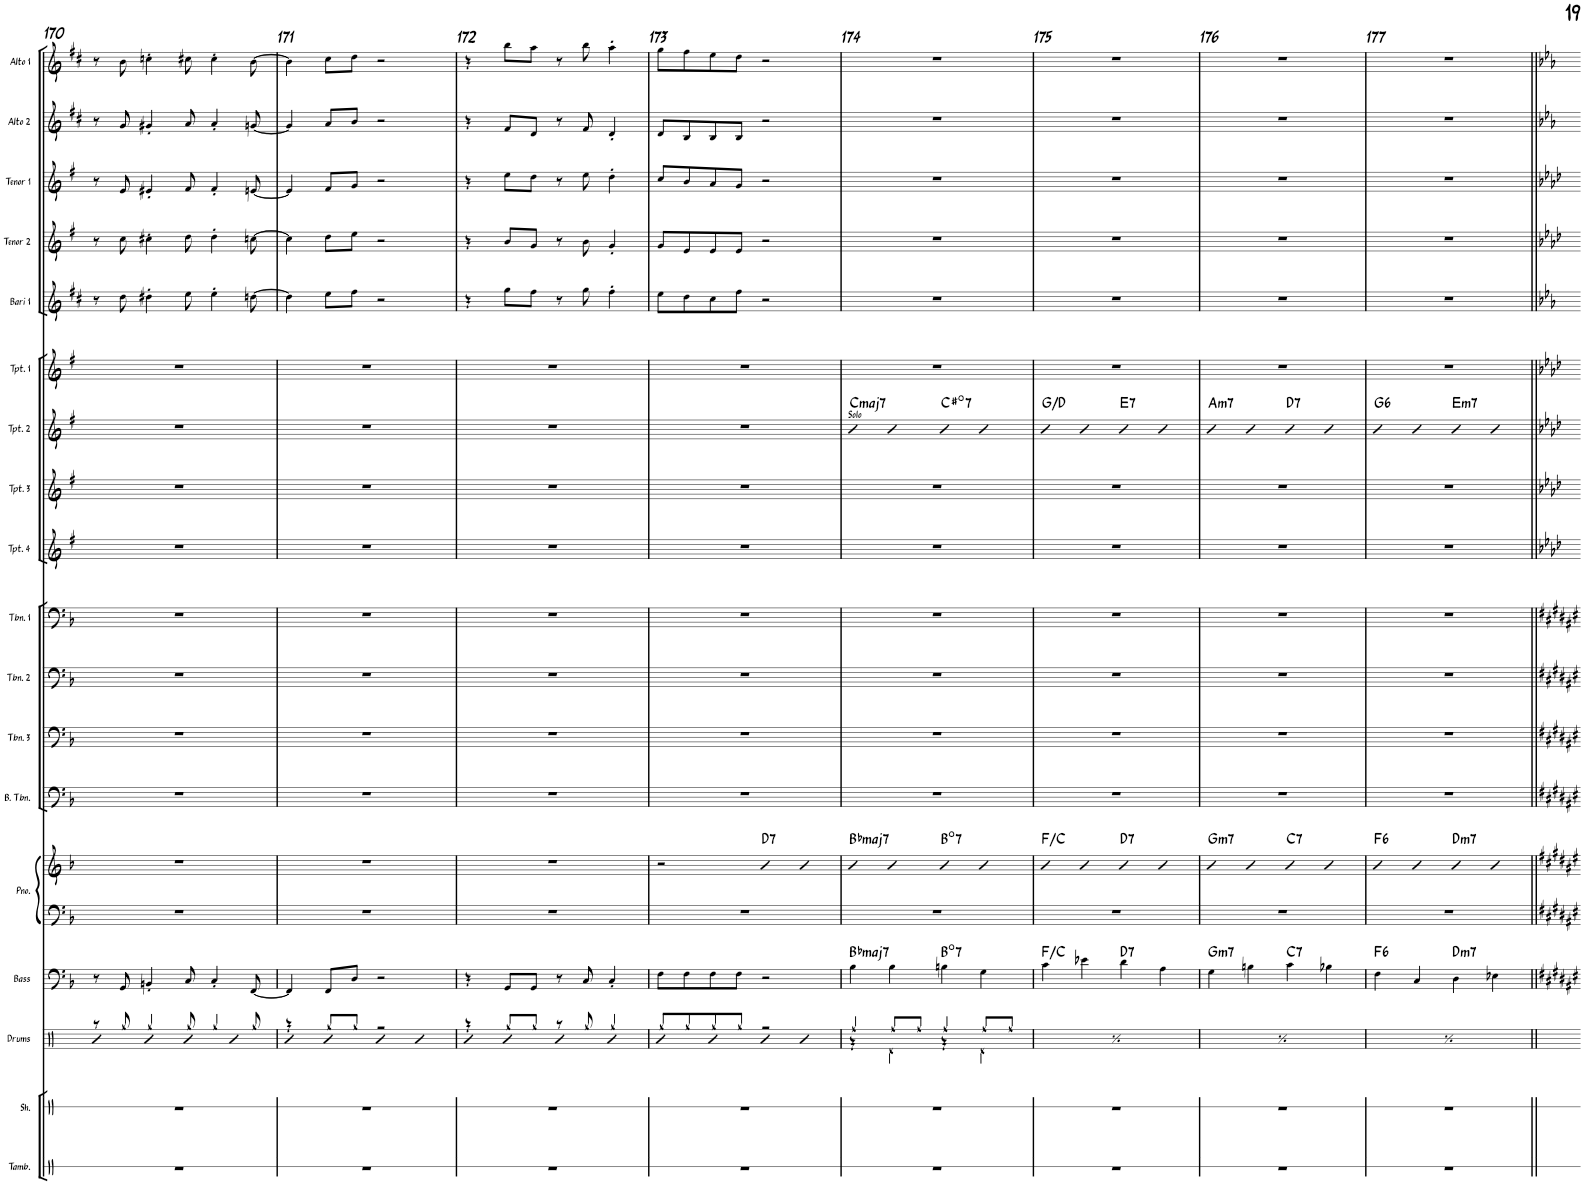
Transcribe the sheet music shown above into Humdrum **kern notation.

**kern	**kern	**kern	**kern	**harte	**kern	**kern	**harte	**kern	**kern	**kern	**kern	**kern	**kern	**kern	**harte	**kern	**kern	**kern	**kern	**kern	**kern
*part18	*part17	*part16	*part15	*part15	*part14	*part14	*part14	*part13	*part12	*part11	*part10	*part9	*part8	*part7	*part7	*part6	*part5	*part4	*part3	*part2	*part1
*staff19	*staff18	*staff17	*staff16	*	*staff15	*staff14	*	*staff13	*staff12	*staff11	*staff10	*staff9	*staff8	*staff7	*	*staff6	*staff5	*staff4	*staff3	*staff2	*staff1
*I"Tambourine	*I"Shaker	*I"Drums	*I"Bass	*	*I"Piano	*	*	*I"Bass Trombone	*I"Trombone 3	*I"Trombone 2	*I"Trombone 1	*I"Trumpet 4	*I"Trumpet 3	*I"Trumpet 2	*	*I"Trumpet 1	*I"Bari Sax 1	*I"Tenor Sax 2	*I"Tenor Sax 1	*I"Alto Sax 2	*I"Alto Sax 1
*I'Tamb.	*I'Sh.	*I'Drums	*I'Bass	*	*I'Pno.	*	*	*I'B. Tbn.	*I'Tbn. 3	*I'Tbn. 2	*I'Tbn. 1	*I'Tpt. 4	*I'Tpt. 3	*I'Tpt. 2	*	*I'Tpt. 1	*I'Bari 1	*I'Tenor 2	*I'Tenor 1	*I'Alto 2	*I'Alto 1
!!LO:PB:g=z
*clefX	*clefX	*clefX	*clefF4	*	*clefF4	*clefG2	*	*clefF4	*clefF4	*clefF4	*clefF4	*clefG2	*clefG2	*clefG2	*	*clefG2	*clefG2	*clefG2	*clefG2	*clefG2	*clefG2
*	*	*	*Trd7c12	*	*	*	*	*	*	*	*	*Trd1c2	*Trd1c2	*Trd1c2	*	*Trd1c2	*Trd12c21	*Trd8c14	*Trd8c14	*Trd5c9	*Trd5c9
*k[]	*k[]	*k[]	*k[b-]	*	*k[b-]	*k[b-]	*	*k[b-]	*k[b-]	*k[b-]	*k[b-]	*k[f#]	*k[f#]	*k[f#]	*	*k[f#]	*k[f#c#]	*k[f#]	*k[f#]	*k[f#c#]	*k[f#c#]
*M4/4	*M4/4	*M4/4	*M4/4	*	*M4/4	*M4/4	*	*M4/4	*M4/4	*M4/4	*M4/4	*M4/4	*M4/4	*M4/4	*	*M4/4	*M4/4	*M4/4	*M4/4	*M4/4	*M4/4
=170	=170	=170	=170	=170	=170	=170	=170	=170	=170	=170	=170	=170	=170	=170	=170	=170	=170	=170	=170	=170	=170
*	*	*^	*	*	*	*	*	*	*	*	*	*	*	*	*	*	*	*	*	*	*
1r	1r	8r	4R	8r	.	1r	1r	.	1r	1r	1r	1r	1r	1r	1r	.	1r	8r	8r	8r	8r	8r
.	.	8Rgg/	.	8GG/	.	.	.	.	.	.	.	.	.	.	.	.	.	8dd\	8cc\	8e/	8g/	8b\
.	.	4Rgg/	4R	4BBn'/	.	.	.	.	.	.	.	.	.	.	.	.	.	4dd#X'\	4cc#X'\	4e#X'/	4g#X'/	4ccn'\
.	.	8Rgg/	4R	8C/	.	.	.	.	.	.	.	.	.	.	.	.	.	8ee\	8dd\	8f#/	8a/	8cc#X\
.	.	4Rgg/	.	4C'/	.	.	.	.	.	.	.	.	.	.	.	.	.	4ee'\	4dd'\	4f#'/	4a'/	4cc#'\
.	.	.	4R	.	.	.	.	.	.	.	.	.	.	.	.	.	.	.	.	.	.	.
.	.	8Rgg/	.	[8FF/	.	.	.	.	.	.	.	.	.	.	.	.	.	[8ddn\	[8ccn\	[8en/	[8gn/	[8b\
=171	=171	=171	=171	=171	=171	=171	=171	=171	=171	=171	=171	=171	=171	=171	=171	=171	=171	=171	=171	=171	=171	=171
1r	1r	4r	4R	4FF/]	.	1r	1r	.	1r	1r	1r	1r	1r	1r	1r	.	1r	4dd\]	4cc\]	4e/]	4g/]	4b\]
.	.	8Rgg/L	4R	8FF/L	.	.	.	.	.	.	.	.	.	.	.	.	.	8ee\L	8dd\L	8f#/L	8a/L	8cc#\L
.	.	8Rgg/J	.	8D/J	.	.	.	.	.	.	.	.	.	.	.	.	.	8ff#\J	8ee\J	8g/J	8b/J	8dd\J
.	.	2r	4R	2r	.	.	.	.	.	.	.	.	.	.	.	.	.	2r	2r	2r	2r	2r
.	.	.	4R	.	.	.	.	.	.	.	.	.	.	.	.	.	.	.	.	.	.	.
=172	=172	=172	=172	=172	=172	=172	=172	=172	=172	=172	=172	=172	=172	=172	=172	=172	=172	=172	=172	=172	=172	=172
1r	1r	4r	4R	4r	.	1r	1r	.	1r	1r	1r	1r	1r	1r	1r	.	1r	4r	4r	4r	4r	4r
.	.	8Rgg/L	4R	8GG/L	.	.	.	.	.	.	.	.	.	.	.	.	.	8gg\L	8b/L	8ee\L	8f#/L	8bb\L
.	.	8Rgg/J	.	8GG/J	.	.	.	.	.	.	.	.	.	.	.	.	.	8ff#\J	8g/J	8dd\J	8d/J	8aa\J
.	.	8r	4R	8r	.	.	.	.	.	.	.	.	.	.	.	.	.	8r	8r	8r	8r	8r
.	.	8Rgg/	.	8C/	.	.	.	.	.	.	.	.	.	.	.	.	.	8gg\	8b\	8ee\	8f#/	8bb\
.	.	4Rgg/	4R	4C'/	.	.	.	.	.	.	.	.	.	.	.	.	.	4ff#'\	4g'/	4dd'\	4d'/	4aa'\
=173	=173	=173	=173	=173	=173	=173	=173	=173	=173	=173	=173	=173	=173	=173	=173	=173	=173	=173	=173	=173	=173	=173
1r	1r	8Rgg/L	4R	8F\L	.	1r	2r	.	1r	1r	1r	1r	1r	1r	1r	.	1r	8ee\L	8g/L	8cc/L	8d/L	8gg\L
.	.	8Rgg/	.	8F\	.	.	.	.	.	.	.	.	.	.	.	.	.	8dd\	8e/	8b/	8B/	8ff#\
.	.	8Rgg/	4R	8F\	.	.	.	.	.	.	.	.	.	.	.	.	.	8cc#\	8e/	8a/	8B/	8ee\
.	.	8Rgg/J	.	8F\J	.	.	.	.	.	.	.	.	.	.	.	.	.	8ff#\J	8e/J	8g/J	8B/J	8dd\J
!	!	!	!	!	!	!	!	!LO:H:kt=7	!	!	!	!	!	!	!	!	!	!	!	!	!	!
.	.	2r	4R	2r	.	.	4b-	D:7	.	.	.	.	.	.	.	.	.	2r	2r	2r	2r	2r
.	.	.	4R	.	.	.	4b-	.	.	.	.	.	.	.	.	.	.	.	.	.	.	.
=174	=174	=174	=174	=174	=174	=174	=174	=174	=174	=174	=174	=174	=174	=174	=174	=174	=174	=174	=174	=174	=174	=174
!	!	!	!	!	!LO:H:kt=maj7	!	!	!LO:H:kt=maj7	!	!	!	!	!	!	!LO:TX:a:t=Solo	!LO:H:kt=maj7	!	!	!	!	!	!
1r	1r	4Rff/	4r	4B-\	Bb:maj7	1r	4b-	Bb:maj7	1r	1r	1r	1r	1r	1r	4cc	C:maj7	1r	1r	1r	1r	1r	1r
.	.	8Rff/L	4Rd\	4B-\	.	.	4b-	.	.	.	.	.	.	.	4cc	.	.	.	.	.	.	.
.	.	8Rff/J	.	.	.	.	.	.	.	.	.	.	.	.	.	.	.	.	.	.	.	.
!	!	!	!	!	!LO:H:kt=7	!	!	!LO:H:kt=7	!	!	!	!	!	!	!	!LO:H:kt=7	!	!	!	!	!	!
.	.	4Rff/	4r	4Bn\	B:dim7	.	4b-	B:dim7	.	.	.	.	.	.	4ccn	C#:dim7	.	.	.	.	.	.
.	.	8Rff/L	4Rd\	4G\	.	.	4b-	.	.	.	.	.	.	.	4cc	.	.	.	.	.	.	.
.	.	8Rff/J	.	.	.	.	.	.	.	.	.	.	.	.	.	.	.	.	.	.	.	.
=175	=175	=175	=175	=175	=175	=175	=175	=175	=175	=175	=175	=175	=175	=175	=175	=175	=175	=175	=175	=175	=175	=175
1r	1r	4Rff/	4r	4c\	F:maj/5	1r	4b-	F:maj/5	1r	1r	1r	1r	1r	1r	4cc	G:maj/5	1r	1r	1r	1r	1r	1r
.	.	8Rff/L	4Rd\	4e-X\	.	.	4b-	.	.	.	.	.	.	.	4cc	.	.	.	.	.	.	.
.	.	8Rff/J	.	.	.	.	.	.	.	.	.	.	.	.	.	.	.	.	.	.	.	.
!	!	!	!	!	!LO:H:kt=7	!	!	!LO:H:kt=7	!	!	!	!	!	!	!	!LO:H:kt=7	!	!	!	!	!	!
.	.	4Rff/	4r	4d\	D:7	.	4b-	D:7	.	.	.	.	.	.	4cc	E:7	.	.	.	.	.	.
.	.	8Rff/L	4Rd\	4A\	.	.	4b-	.	.	.	.	.	.	.	4cc	.	.	.	.	.	.	.
.	.	8Rff/J	.	.	.	.	.	.	.	.	.	.	.	.	.	.	.	.	.	.	.	.
=176	=176	=176	=176	=176	=176	=176	=176	=176	=176	=176	=176	=176	=176	=176	=176	=176	=176	=176	=176	=176	=176	=176
!	!	!	!	!	!LO:H:kt=m7	!	!	!LO:H:kt=m7	!	!	!	!	!	!	!	!LO:H:kt=m7	!	!	!	!	!	!
1r	1r	4Rff/	4r	4G\	G:min7	1r	4b-	G:min7	1r	1r	1r	1r	1r	1r	4cc	A:min7	1r	1r	1r	1r	1r	1r
.	.	8Rff/L	4Rd\	4Bn\	.	.	4b-	.	.	.	.	.	.	.	4cc	.	.	.	.	.	.	.
.	.	8Rff/J	.	.	.	.	.	.	.	.	.	.	.	.	.	.	.	.	.	.	.	.
!	!	!	!	!	!LO:H:kt=7	!	!	!LO:H:kt=7	!	!	!	!	!	!	!	!LO:H:kt=7	!	!	!	!	!	!
.	.	4Rff/	4r	4c\	C:7	.	4b-	C:7	.	.	.	.	.	.	4cc	D:7	.	.	.	.	.	.
.	.	8Rff/L	4Rd\	4B-X\	.	.	4b-	.	.	.	.	.	.	.	4cc	.	.	.	.	.	.	.
.	.	8Rff/J	.	.	.	.	.	.	.	.	.	.	.	.	.	.	.	.	.	.	.	.
=177	=177	=177	=177	=177	=177	=177	=177	=177	=177	=177	=177	=177	=177	=177	=177	=177	=177	=177	=177	=177	=177	=177
!	!	!	!	!	!LO:H:kt=6	!	!	!LO:H:kt=6	!	!	!	!	!	!	!	!LO:H:kt=6	!	!	!	!	!	!
1r	1r	4Rff/	4r	4F\	F:maj6	1r	4b-	F:maj6	1r	1r	1r	1r	1r	1r	4cc	G:maj6	1r	1r	1r	1r	1r	1r
.	.	8Rff/L	4Rd\	4C/	.	.	4b-	.	.	.	.	.	.	.	4cc	.	.	.	.	.	.	.
.	.	8Rff/J	.	.	.	.	.	.	.	.	.	.	.	.	.	.	.	.	.	.	.	.
!	!	!	!	!	!LO:H:kt=m7	!	!	!LO:H:kt=m7	!	!	!	!	!	!	!	!LO:H:kt=m7	!	!	!	!	!	!
.	.	4Rff/	4r	4D\	D:min7	.	4b-	D:min7	.	.	.	.	.	.	4cc	E:min7	.	.	.	.	.	.
.	.	8Rff/L	4Rd\	4E-X\	.	.	4b-	.	.	.	.	.	.	.	4cc	.	.	.	.	.	.	.
.	.	8Rff/J	.	.	.	.	.	.	.	.	.	.	.	.	.	.	.	.	.	.	.	.
*	*	*v	*v	*	*	*	*	*	*	*	*	*	*	*	*	*	*	*	*	*	*	*
=||	=||	=||	=||	=||	=||	=||	=||	=||	=||	=||	=||	=||	=||	=||	=||	=||	=||	=||	=||	=||	=||
*-	*-	*-	*-	*-	*-	*-	*-	*-	*-	*-	*-	*-	*-	*-	*-	*-	*-	*-	*-	*-	*-
